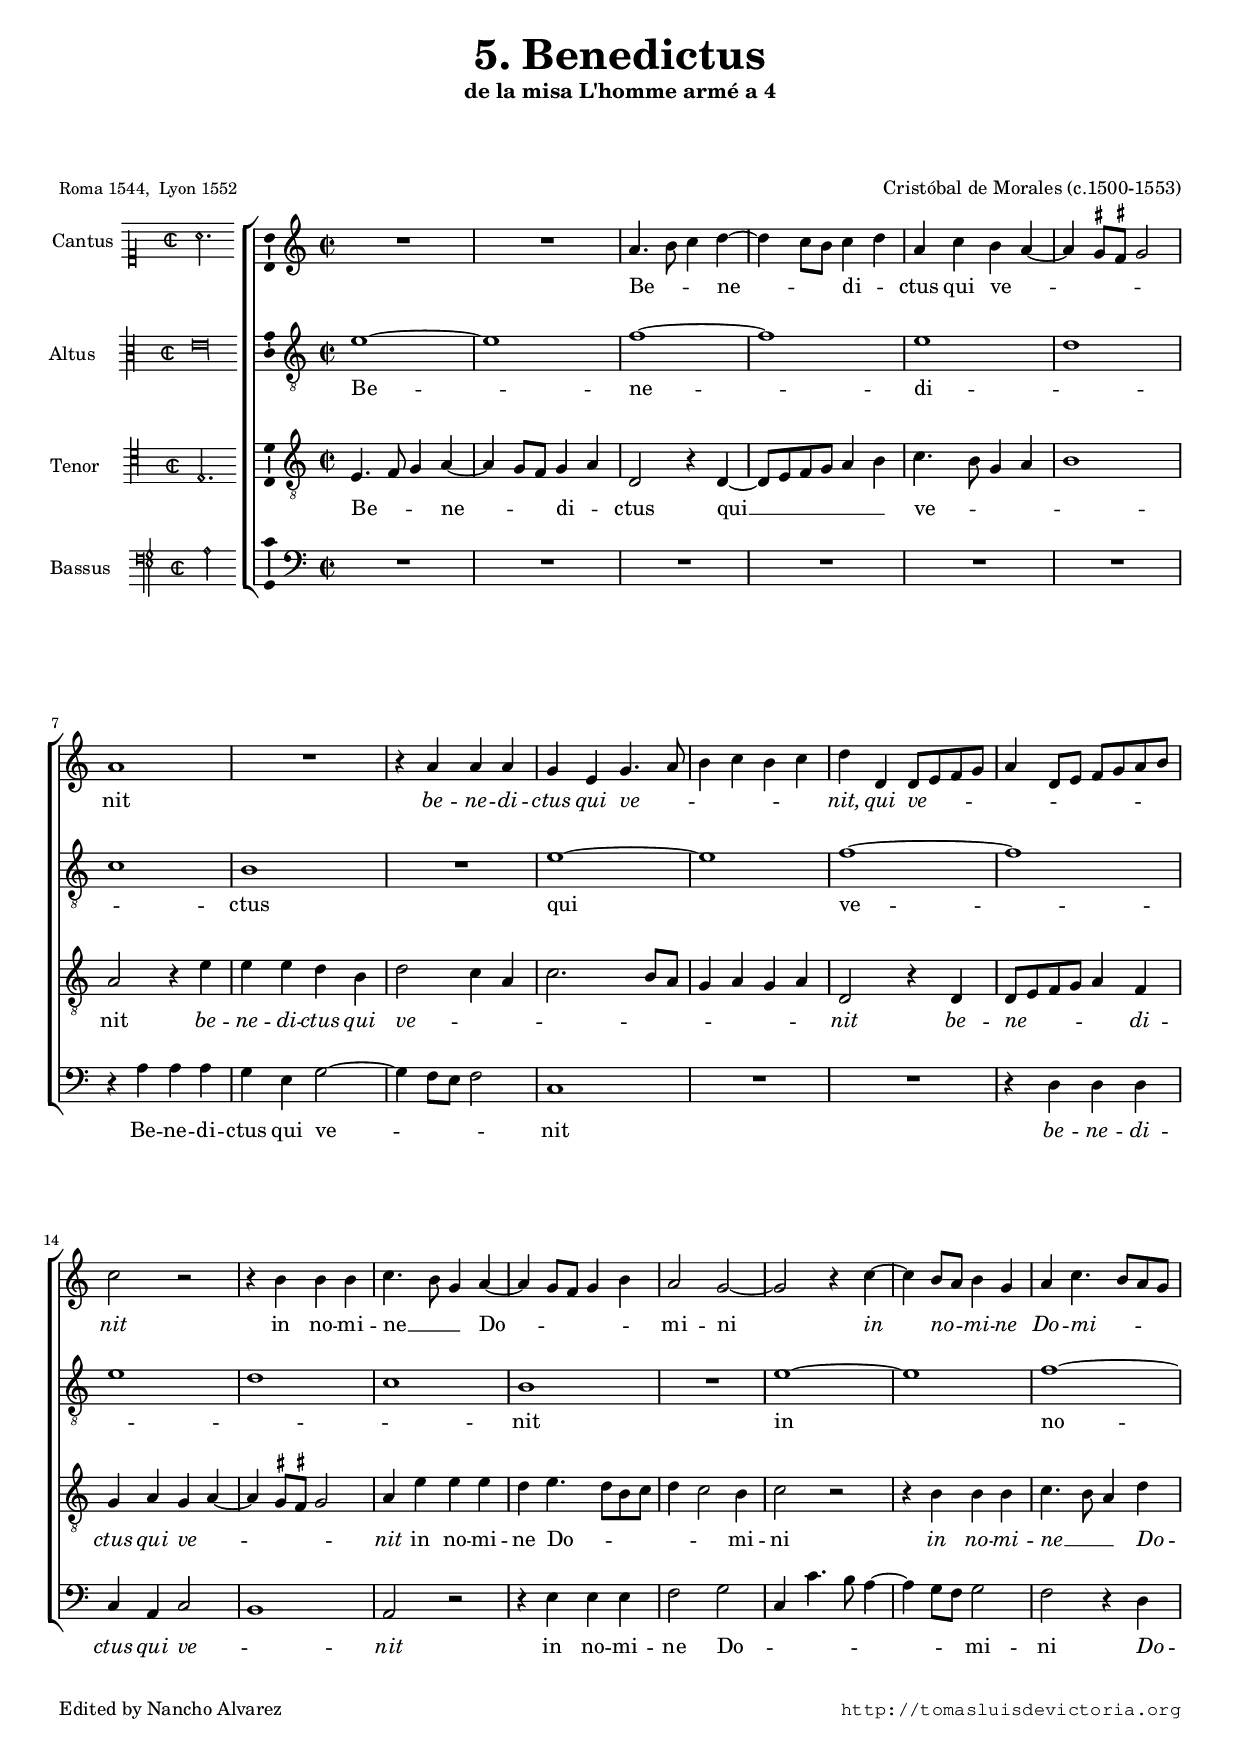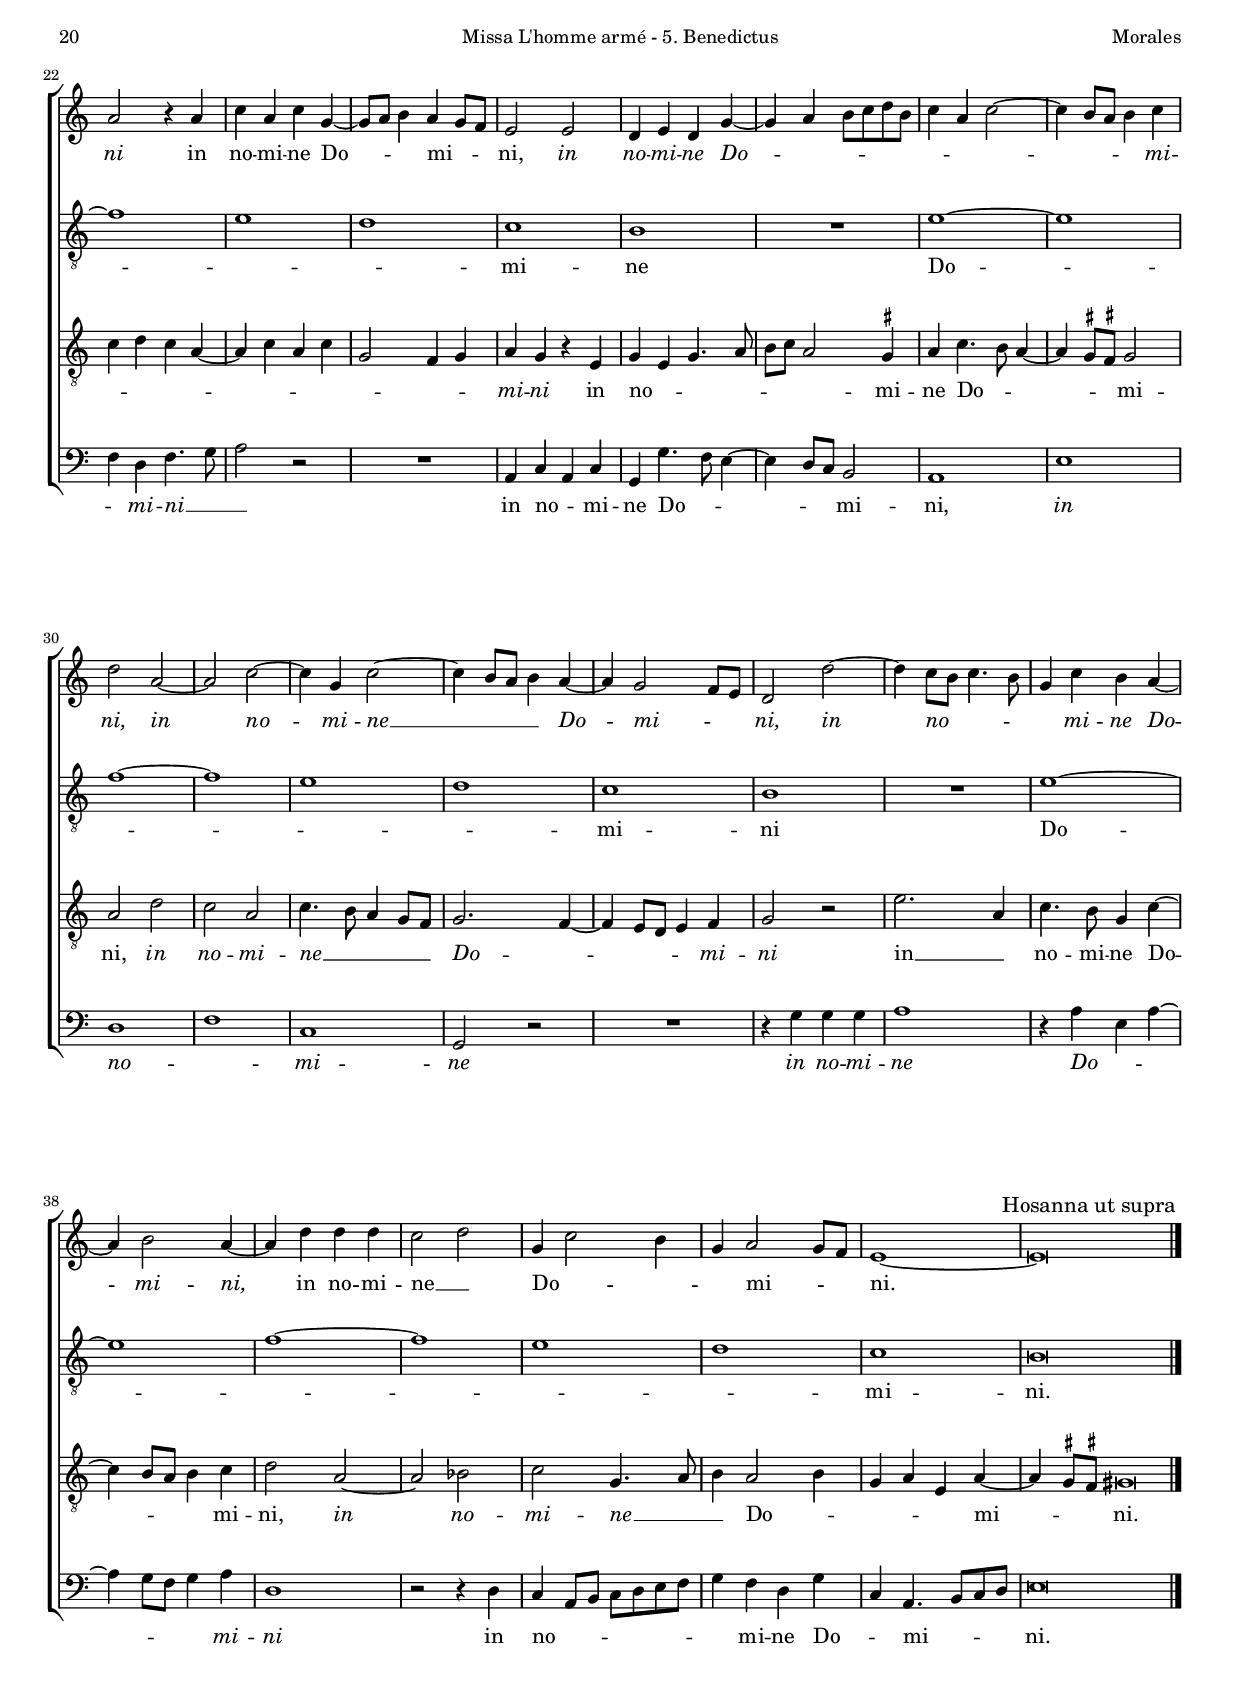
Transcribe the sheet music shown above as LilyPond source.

\version "2.18.0"

#(set-default-paper-size "a4")
#(set-global-staff-size 16.3)
#(ly:set-option 'point-and-click #f)
%mobile -s15.5 -i3.2

italicas=\override LyricText.font-shape = #'italic
rectas=\override LyricText.font-shape = #'upright
ss=\once \set suggestAccidentals = ##t
incipitwidth = 20

htitle="Missa L'homme armé - 5. Benedictus"
hcomposer="Morales"

\header {
	title=\markup{\fontsize #3 "5. Benedictus"}
	subtitle="de la misa L'homme armé a 4"
	subsubtitle=\markup{\column{" " " " " "}}
	composer="Cristóbal de Morales (c.1500-1553)"
        pdfauthor=\composer
	%opus="(-)"
	poet=\markup{\smaller "Roma 1544,  Lyon 1552"} 
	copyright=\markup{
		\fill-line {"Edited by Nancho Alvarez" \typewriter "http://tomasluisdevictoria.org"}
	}
%	tagline=""
}

global={\key c \major \time 2/2 \skip 1*44 \bar "|."
}


cantus=\relative c''{
	R1*2
	a4. b8 c4 d ~
	d c8 b c4 d
	a c b a ~
	a \ss gis8 \ss fis gis2
	a1
	R1
	r4 a a a
	g4 e g4. a8
	b4 c b c
	d d, d8 e f g
	a4 d,8[ e] f[ g a b]
	c2 r
	r4 b b b
	c4. b8 g4 a ~
	a g8 f g4 b
	a2 g ~
	g r4 c ~
	c b8 a b4 g
	a c4. b8 a g
	a2 r4 a
	c a c g ~
	g8 a b4 a g8 f
	e2 e
	d4 e d g ~
	g a b8 c d b
	c4 a c2 ~
	c4 b8 a b4 c
	d2 a ~
	a c ~
	c4 g c2 ~
	c4 b8 a b4 a ~
	a g2 f8 e
	d2 d' ~
	d4 c8 b c4. b8
	g4 c b a ~
	a b2 a4 ~
	a d d d
	c2 d
	g,4 c2 b4
	g4 a2 g8 f
	e1 ~
	e\breve*1/2
	\override Score.RehearsalMark.self-alignment-X = #right
	\mark \markup{\smaller "Hosanna ut supra"}
}

altus=\relative c'{
	e1 ~
	e
	f ~
	f
	e
	d
	c
	b
	R1
	e1 ~
	e
	f ~
	f
	e
	d
	c
	b
	R1
	e ~
	e
	f ~
	f
	e
	d
	c
	b
	R1
	e ~
	e
	f1 ~
	f
	e
	d
	c
	b
	R1
	e ~
	e
	f ~
	f e
	d
	c
	b\breve*1/2
}

tenor=\relative c{
	e4. f8 g4 a ~
	a g8 f g4 a
	d,2 r4 d ~
	d8 e f g a4 b
	c4. b8 g4 a
	b1
	a2 r4 e'
	e e d b
	d2 c4 a
	c2. b8 a
	g4 a g a
	d,2 r4 d
	d8 e f g a4 f
	g a g a ~
	a \ss gis8 \ss fis gis2
	a4 e'e e
	d e4. d8 b c
	d4 c2 b4
	c2 r
	r4 b b b
	c4. b8 a4 d
	c d c a ~
	a c a c
	g2 f4 g
	a g r e
	g e g4. a8
	b c a2 \ss gis4
	a4 c4. b8 a4 ~
	a \ss gis8 \ss fis gis2
	a2 d
	c a
	c4. b8 a4 g8 f
	g2. f4 ~
	f e8 d e4 f
	g2 r
	e'2. a,4
	c4. b8 g4 c ~
	c b8 a b4 c
	d2 a ~
	a bes
	c g4. a8
	b4 a2 b4
	g a e a ~
	a \ss gis8 \ss fis gis!\breve*1/4
}

bassus=\relative c'{
	R1*6
	r4 a a a
	g e g2 ~
	g4 f8 e f2
	c1
	R1*2
	r4 d d d
	c a c2
	b1
	a2 r
	r4 e'e e
	f2 g
	c,4 c'4. b8 a4 ~
	a g8 f g2
	f r4 d
	f d f4. g8
	a2 r
	R1
	a,4 c a c
	g g'4. f8 e4 ~
	e d8 c b2
	a1
	e'
	d
	f
	c
	g2 r
	R1
	r4 g' g g
	a1
	r4 a e a ~
	a g8 f g4 a
	d,1
	r2 r4 d
	c a8[ b] c[ d e f]
	g4 f d g
	c, a4. b8 c d
	e\breve*1/2
}

textocantus=\lyricmode{
Be -- _ _ ne -- _ _ di -- _ ctus qui ve -- _ _ _ _ nit
\italicas
be -- ne -- di -- ctus qui ve -- _ _ _ _ _ nit,
qui ve -- _ _ _ _ _ _ _ _ _ _ nit
\rectas 
in no -- mi -- ne __ _ _ Do -- _ _ _ _ mi -- ni
\italicas 
in no -- _ mi -- ne Do -- mi -- _ _ _ ni
\rectas 
in no -- mi -- ne Do -- _ _ mi -- _ _ ni,
\italicas 
in no -- mi -- ne Do -- _ _ _ _ _ _ _ _ _ _ _ mi -- ni,
in no -- mi -- ne __ _ _ _ Do -- mi -- _ _ ni,
in no -- _ _ _ _ mi -- ne Do -- mi -- ni,
\rectas 
in no -- mi -- ne __ _ 
Do -- _ _ _ mi -- _ _ ni.
}

textoaltus=\lyricmode{
Be -- ne -- di -- _ _ ctus
qui ve -- _ _ _ nit
in no -- _ _ mi -- ne
Do -- _ _ _ mi -- ni
Do -- _ _ _ mi -- ni.
}

textotenor=\lyricmode{
Be -- _ _ ne -- _ _ di -- _ ctus
qui __ _ _ _ _ _ ve -- _ _ _ _ nit
\italicas 
be -- ne -- di -- ctus qui ve -- _ _ _ _ _ _ _ _ _ nit
be -- ne -- _ _ _ _ di -- ctus qui ve -- _ _ _ _ nit
\rectas
in no -- mi -- ne Do -- _ _ _ _ _ mi -- ni
\italicas
in no -- mi -- ne __ _ _ Do -- _ _ _ _ _ _ _ _ _ _ mi -- ni
\rectas 
in no -- _ _ _ _ _ _ mi -- ne
Do -- _ _ _ _ mi -- ni,
\italicas 
in no -- mi -- ne __ _ _ _ _ Do -- _ _ _ _ mi -- ni
\rectas 
in __ _ no -- mi -- ne Do -- _ _ _ mi -- ni,
\italicas 
in no -- mi -- ne __ _ _ 
\rectas 
Do -- _ _ _ _ mi -- _ _ ni.
}

textobassus=\lyricmode{
Be -- ne -- di -- ctus qui ve -- _ _ _ nit
\italicas 
be -- ne -- di -- ctus qui ve -- _ nit
\rectas 
in no -- mi -- ne Do -- _ _ _ _ _ _ mi -- ni
\italicas
Do -- _ mi -- ni __ _ _ 
\rectas 
in no -- _ mi -- ne Do -- _ _ _ _ mi -- ni,
\italicas 
in no -- _ mi -- ne
in no -- mi -- ne 
Do -- _ _ _ _ _ mi -- ni
\rectas 
in no -- _ _ _ _ _ _ _ mi -- ne Do -- _ mi -- _ _ _ ni.
}


incipitcantus=\markup{
	\score{
		{ 
		\set Staff.instrumentName="Cantus "
		\override NoteHead.style = #'neomensural
		\override Staff.TimeSignature.style = #'neomensural
		\cadenzaOn 
		\clef "petrucci-c1"
		\key c \major
		\time 2/2
		a'2.
		} 
	\layout { line-width=\incipitwidth indent = 0 }
	}
}

incipitaltus=\markup{
	\score{
		{ 
		\set Staff.instrumentName="Altus    "
		\override NoteHead.style = #'neomensural 
		\override Staff.TimeSignature.style = #'neomensural
		\cadenzaOn 
		\clef "petrucci-c3"
		\key c \major
		\time 2/2
		e'\longa
		} 
	\layout { line-width=\incipitwidth indent = 0 }
	}
}


incipittenor=\markup{
	\score{
		{ 
		\set Staff.instrumentName="Tenor    "
		\override NoteHead.style = #'neomensural 
		\override Staff.TimeSignature.style = #'neomensural
		\cadenzaOn 
		\clef "petrucci-c4"
		\key c \major
		\time 2/2
		e2.
		} 
	\layout { line-width=\incipitwidth indent=0 }
	}
}

incipitbassus=\markup{
	\score{
		{ 
		\set Staff.instrumentName="Bassus   "
		\override NoteHead.style = #'neomensural
		\override Staff.TimeSignature.style = #'neomensural
		\cadenzaOn 
		\clef "petrucci-f4"
		\key c \major
		\time 2/2
		a2
		} 
	\layout { line-width=\incipitwidth indent = 0 }
	}
}


\score {\transpose c' c'{
\new ChoirStaff<<

	\new Staff <<\global
	\new Voice="v1" {
		\set Staff.instrumentName=\incipitcantus
		\clef "treble"
		\cantus }
	\new Lyrics \lyricsto "v1" {\textocantus }
	>>

	\new Staff <<\global
	\new Voice="v2" {
		\set Staff.instrumentName=\incipitaltus
		\clef "G_8"
		\altus }
	\new Lyrics \lyricsto "v2" {\textoaltus }
	>>
	
	\new Staff <<\global
	\new Voice="v3" {
		\set Staff.instrumentName=\incipittenor
		\clef "G_8"
		\tenor }
	\new Lyrics \lyricsto "v3" {\textotenor }
	>>

	\new Staff <<\global
	\new Voice="v4" {
		\set Staff.instrumentName=\incipitbassus
		\clef "bass"
		\bassus }
	\new Lyrics \lyricsto "v4" {\textobassus }
	>>
	
>>

	} % transpose

\layout{ 
	\context {\Lyrics 
		\override VerticalAxisGroup.staff-affinity = #UP
		\override VerticalAxisGroup.nonstaff-relatedstaff-spacing =
			#'((basic-distance . 0) (minimum-distance . 0) (padding . 1))
		\override LyricText.font-size = #1.2
		\override LyricHyphen.minimum-distance = #0.5
	}
	\context {\Score 
		\override BarNumber.padding = #2 
	}
	\context {\Voice 
		%melismaBusyProperties = #'()
		%autoBeaming = ##f
	}
	%\context { \Staff \RemoveEmptyStaves }
	\context {\Staff 
		\override VerticalAxisGroup.staff-staff-spacing =
			#'((basic-distance . 11) (minimum-distance . 0) (padding . 1))
		\consists Ambitus_engraver 
		\override LigatureBracket.padding = #1
	}
}

%\midi {}

}


\paper{
	evenHeaderMarkup=\markup  \fill-line { \fromproperty #'page:page-number-string \htitle \hcomposer }
	oddHeaderMarkup= \markup  \fill-line { \on-the-fly #not-first-page \hcomposer \on-the-fly #not-first-page \htitle \on-the-fly #not-first-page \fromproperty #'page:page-number-string }
	%system-count=8
	ragged-last-bottom = ##f
	indent=3.3\cm
	system-system-spacing =
	#'((basic-distance . 20) (minimum-distance . 0) (padding . 5))
	top-system-spacing = % header
	#'((basic-distance . 8) (minimum-distance . 0) (padding . 0))
	last-bottom-spacing = % footer
	#'((basic-distance . 12) (minimum-distance . 0) (padding . 0))
	%top-markup-spacing #'basic-distance = 0
	markup-system-spacing #'basic-distance = 20


first-page-number=19
}